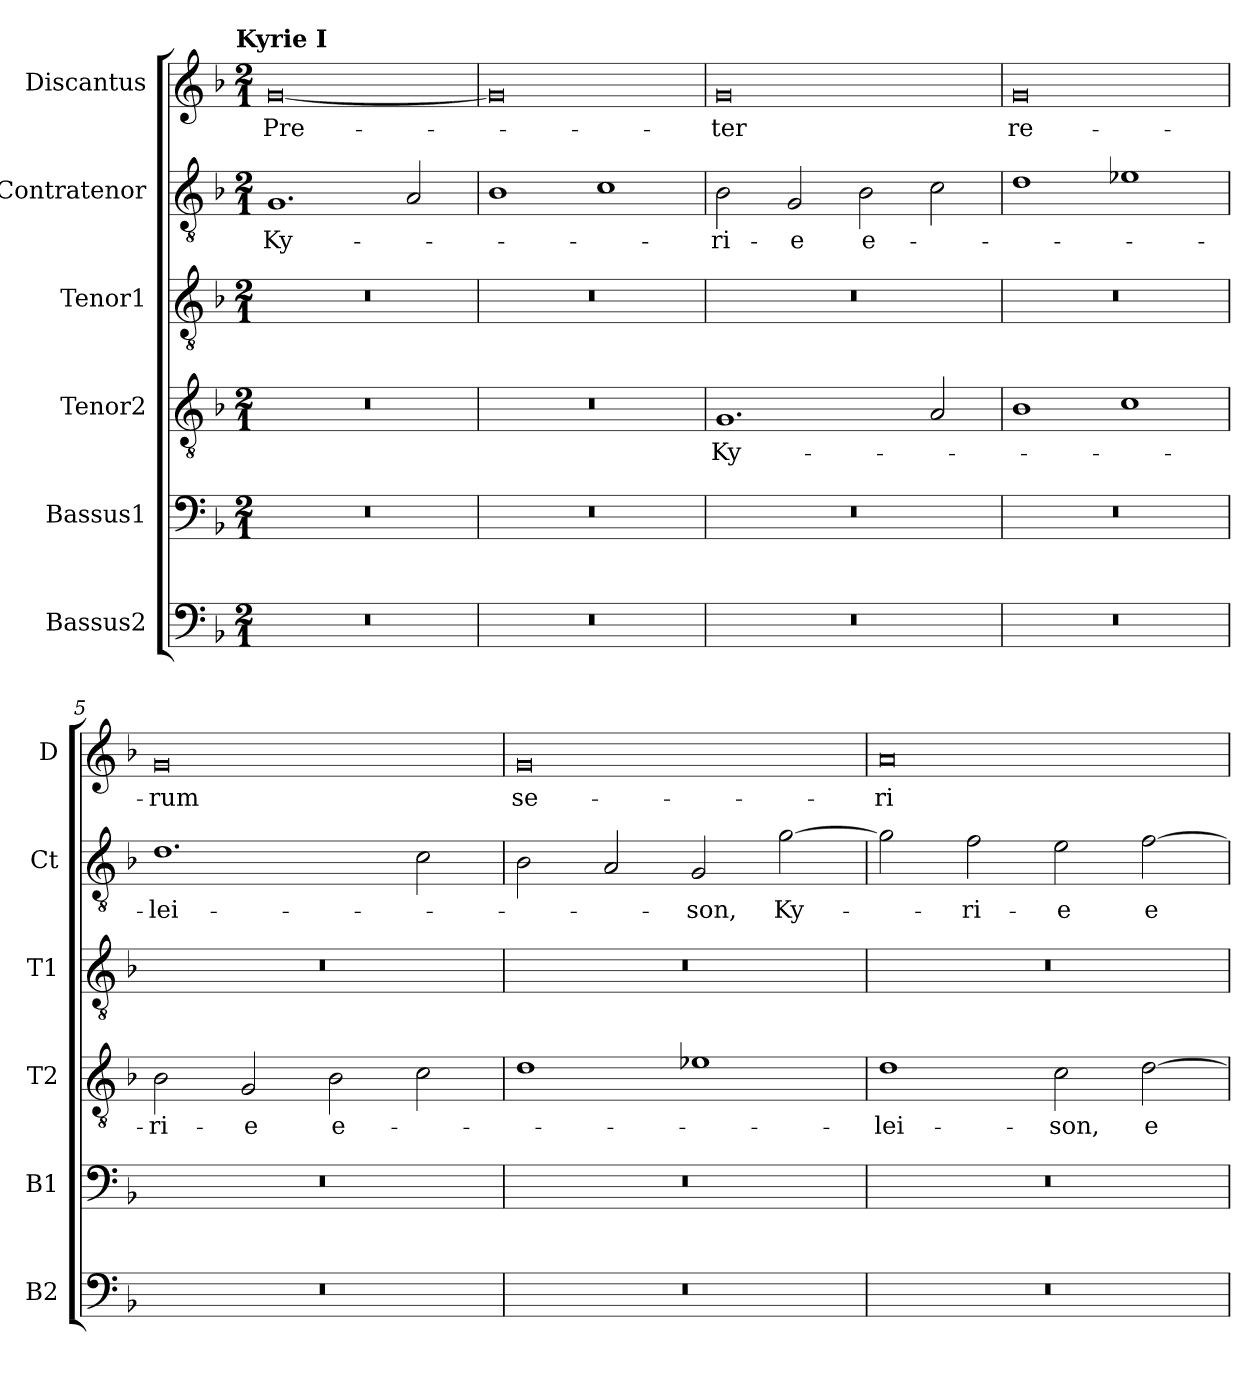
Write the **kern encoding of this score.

**kern	**kern	**kern	**text	**kern	**kern	**text	**kern	**text
*part6	*part5	*part4	*part4	*part3	*part2	*part2	*part1	*part1
*staff6	*staff5	*staff4	*staff4	*staff3	*staff2	*staff2	*staff1	*staff1
*I"Bassus2	*I"Bassus1	*I"Tenor2	*	*I"Tenor1	*I"Contratenor	*	*I"Discantus	*
*I'B2	*I'B1	*I'T2	*	*I'T1	*I'Ct	*	*I'D	*
*clefF4	*clefF4	*clefGv2	*	*clefGv2	*clefGv2	*	*clefG2	*
*k[b-]	*k[b-]	*k[b-]	*	*k[b-]	*k[b-]	*	*k[b-]	*
!!LO:TX:omd:t=Kyrie I
*M2/1	*M2/1	*M2/1	*	*M2/1	*M2/1	*	*M2/1	*
=1	=1	=1	=1	=1	=1	=1	=1	=1
0r	0r	0r	.	0r	1.G	Ky-	[0g	Pre-
.	.	.	.	.	2A	.	.	.
=2	=2	=2	=2	=2	=2	=2	=2	=2
0r	0r	0r	.	0r	1B-	.	0g]	.
.	.	.	.	.	1c	.	.	.
=3	=3	=3	=3	=3	=3	=3	=3	=3
0r	0r	1.G	Ky-	0r	2B-	-ri-	0g	-ter
.	.	.	.	.	2G	-e	.	.
.	.	.	.	.	2B-	e-	.	.
.	.	2A	.	.	2c	.	.	.
=4	=4	=4	=4	=4	=4	=4	=4	=4
0r	0r	1B-	.	0r	1d	.	0g	re-
.	.	1c	.	.	1e-X	.	.	.
=5	=5	=5	=5	=5	=5	=5	=5	=5
0r	0r	2B-	-ri-	0r	1.d	-lei-	0g	-rum
.	.	2G	-e	.	.	.	.	.
.	.	2B-	e-	.	.	.	.	.
.	.	2c	.	.	2c	.	.	.
=6	=6	=6	=6	=6	=6	=6	=6	=6
0r	0r	1d	.	0r	2B-	.	0g	se-
.	.	.	.	.	2A	.	.	.
.	.	1e-X	.	.	2G	-son,	.	.
.	.	.	.	.	[2g	Ky-	.	.
=7	=7	=7	=7	=7	=7	=7	=7	=7
0r	0r	1d	-lei-	0r	2g]	.	0a	-ri-
.	.	.	.	.	2f	-ri-	.	.
.	.	2c	-son,	.	2e	-e	.	.
.	.	[2d	e-	.	[2f	e-	.	.
=	=	=	=	=	=	=	=	=
*-	*-	*-	*-	*-	*-	*-	*-	*-
